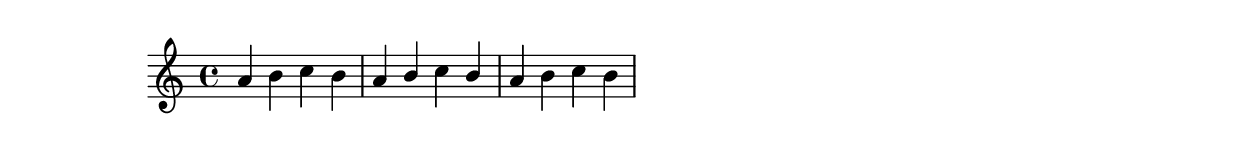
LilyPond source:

%% Do not edit this file; it is automatically
%% generated from LSR http://lsr.dsi.unimi.it
%% This file is in the public domain.
\version "2.13.16"

\header {
  lsrtags = "editorial-annotations"

%% Translation of GIT committish: 2b0dc29608d6c3f5a03ead4877ae514c647adb74
  texidoces = "
La dirección predeterminada de las plicas sobre la tercera línea
del pentagrama está determinada por la propiedad
@code{neutral-direction} del objeto @code{Stem}.

"
  doctitlees = "Dirección predeterminada de las plicas sobre la tercera línea del pentagrama"

%% Translation of GIT committish: 0a868be38a775ecb1ef935b079000cebbc64de40
  texidocde = "
Die Richtung von Hälsen auf der mittleren Linie kann mit der @code{Stem}-Eigenschaft
@code{neutral-direction} gesetzt werden.

"
  doctitlede = "Standardrichtung für Hälse auf der Mittellinie"

  texidoc = "
The default direction of stems on the center line of the staff is set
by the @code{Stem} property @code{neutral-direction}.

"
  doctitle = "Default direction of stems on the center line of the staff"
} % begin verbatim

\relative c'' {
  a4 b c b
  \override Stem #'neutral-direction = #up
  a4 b c b
  \override Stem #'neutral-direction = #down
  a4 b c b
}

